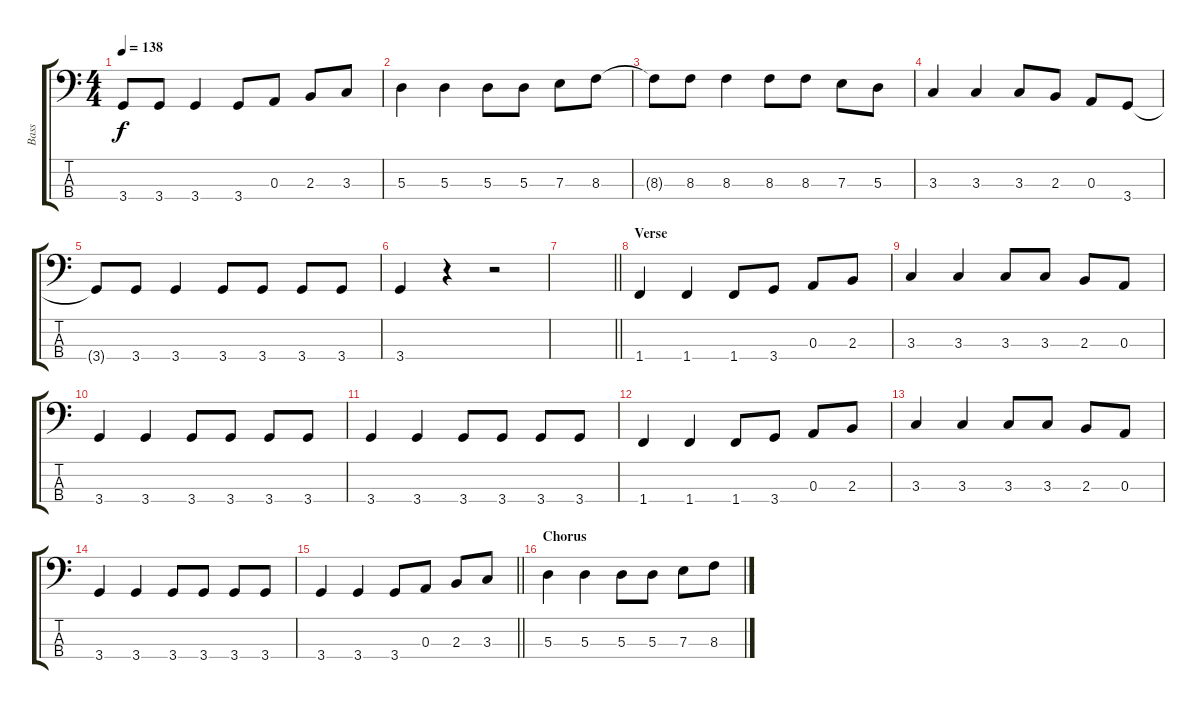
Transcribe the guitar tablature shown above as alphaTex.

\track ("Bass" "Bass") {instrument electricbassfinger}
\staff {score tabs}
\tuning (G2 D2 A1 E1) {hide}
\ts (4 4)
\tempo 138
\clef f4
\ks c
3.4{t}.8{dy f} 3.4.8 3.4.4 3.4.8 0.3.8 2.3.8 3.3.8 |
5.3.4 5.3.4 5.3.8 5.3.8 7.3.8 8.3.8 |
8.3{t}.8 8.3.8 8.3.4 8.3.8 8.3.8 7.3.8 5.3.8 |
3.3.4 3.3.4 3.3.8 2.3.8 0.3.8 3.4.8 |
3.4{t}.8 3.4.8 3.4.4 3.4.8 3.4.8 3.4.8 3.4.8 |
3.4.4 r.4 r.2 |
\barLineRight lightlight
|
\section ("" "Verse")
1.4.4 1.4.4 1.4.8 3.4.8 0.3.8 2.3.8 |
3.3.4 3.3.4 3.3.8 3.3.8 2.3.8 0.3.8 |
3.4.4 3.4.4 3.4.8 3.4.8 3.4.8 3.4.8 |
3.4.4 3.4.4 3.4.8 3.4.8 3.4.8 3.4.8 |
1.4.4 1.4.4 1.4.8 3.4.8 0.3.8 2.3.8 |
3.3.4 3.3.4 3.3.8 3.3.8 2.3.8 0.3.8 |
3.4.4 3.4.4 3.4.8 3.4.8 3.4.8 3.4.8 |
\barLineRight lightlight
3.4.4 3.4.4 3.4.8 0.3.8 2.3.8 3.3.8 |
\section ("" "Chorus")
5.3.4 5.3.4 5.3.8 5.3.8 7.3.8 8.3.8
